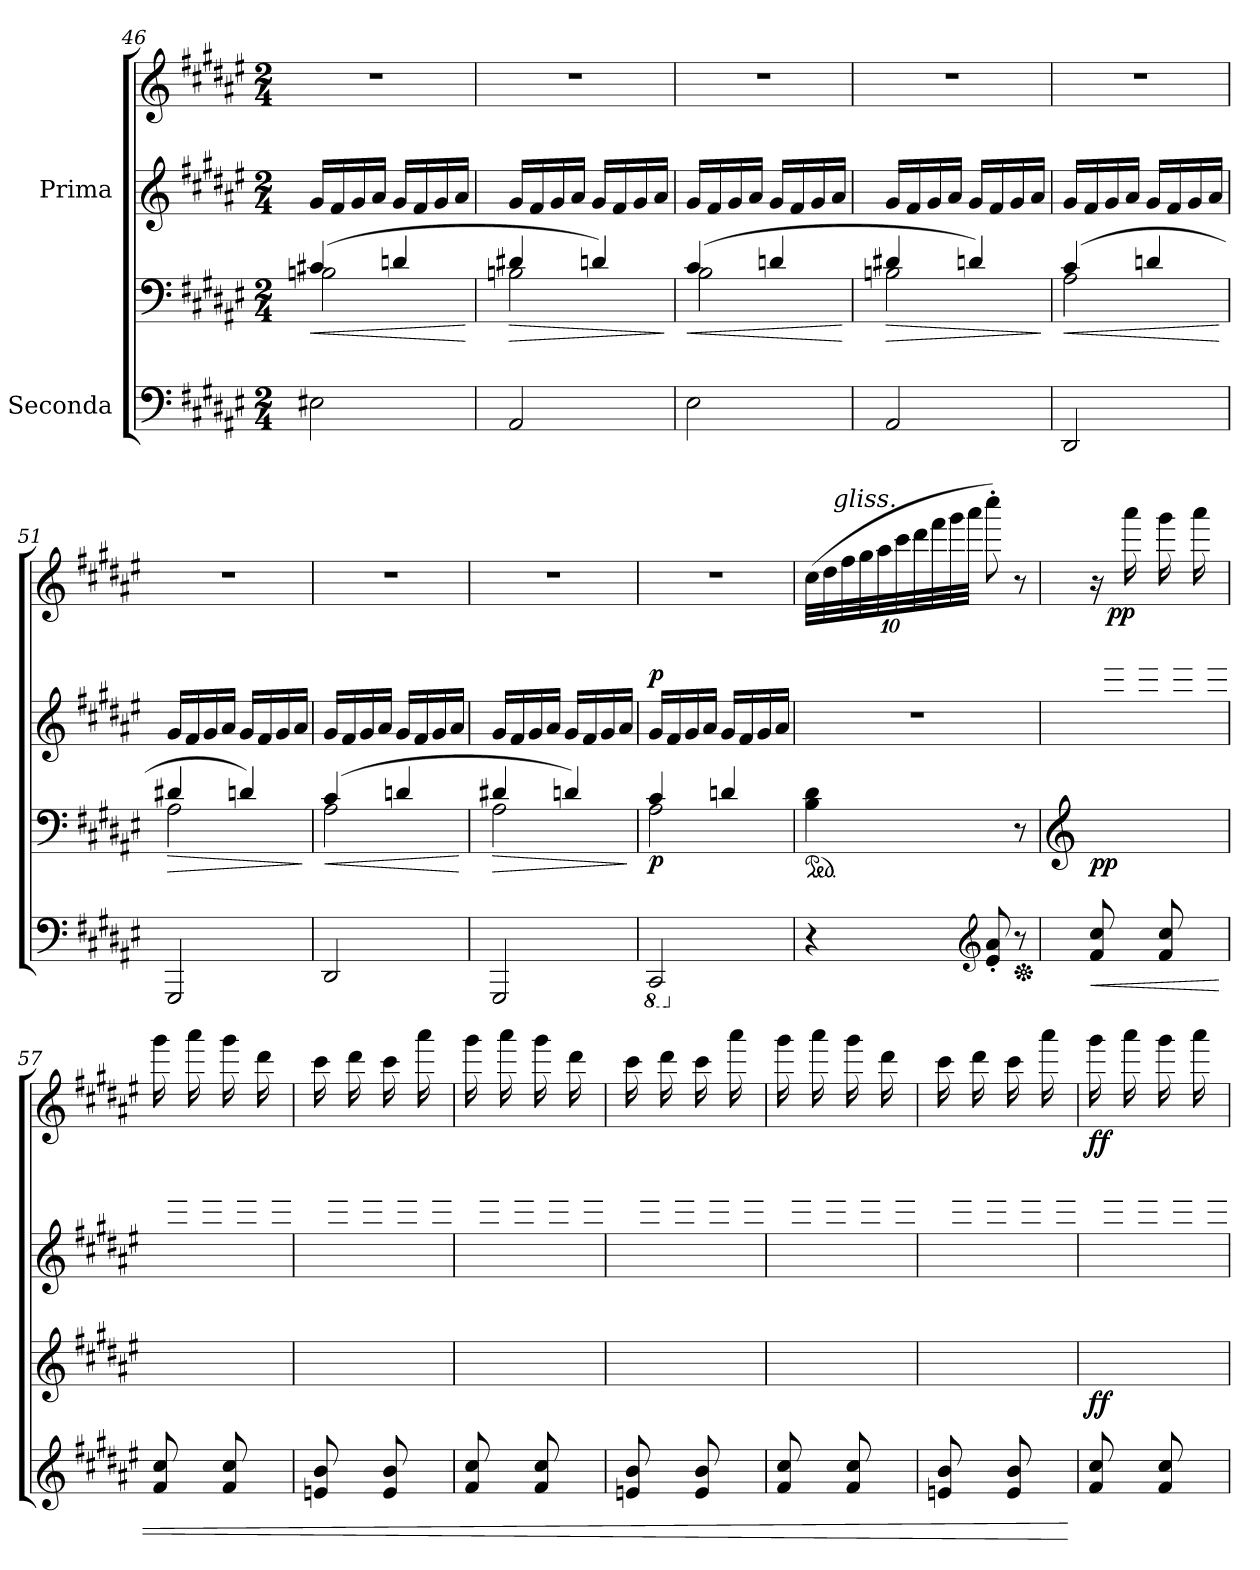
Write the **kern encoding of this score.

**kern	**kern	**dynam	**kern	**kern	**dynam
*part2	*part2	*part2	*part1	*part1	*part1
*staff4	*staff3	*staff3/4	*staff2	*staff1	*staff1/2
*I"Seconda	*	*	*I"Prima	*	*
*clefF4	*clefF4	*	*clefG2	*clefG2	*
*k[f#c#g#d#a#e#]	*k[f#c#g#d#a#e#]	*	*k[f#c#g#d#a#e#]	*k[f#c#g#d#a#e#]	*
*M2/4	*M2/4	*	*M2/4	*M2/4	*
=46	=46	=46	=46	=46	=46
!	!	!LO:HP:b	!	!	!
*	*^	*	*	*	*
2E#X\	(>4c#X/	2Bn\	<	16g#/LL	2r	.
.	.	.	.	16f#/	.	.
.	.	.	.	16g#/	.	.
.	.	.	.	16a#/JJ	.	.
*	*	*	*	*	*MM125	*
.	4dn/	.	.	16g#/LL	.	.
.	.	.	.	16f#/	.	.
.	.	.	.	16g#/	.	.
.	.	.	.	16a#/JJ	.	.
*	*v	*v	*	*	*	*
.	.	[	.	.	.
=47	=47	=47	=47	=47	=47
*	*	*	*	*MM130	*
!	!	!LO:HP:b	!	!	!
*	*^	*	*	*	*
2AA#/	4d#X/	2Bn\	>	16g#/LL	2r	.
.	.	.	.	16f#/	.	.
.	.	.	.	16g#/	.	.
.	.	.	.	16a#/JJ	.	.
.	4dn/)	.	.	16g#/LL	.	.
.	.	.	.	16f#/	.	.
.	.	.	.	16g#/	.	.
.	.	.	.	16a#/JJ	.	.
*	*v	*v	*	*	*	*
.	.	]	.	.	.
=48	=48	=48	=48	=48	=48
*	*	*	*	*MM135	*
!	!	!LO:HP:b	!	!	!
*	*^	*	*	*	*
2E#\	(>4c#/	2B\	<	16g#/LL	2r	.
.	.	.	.	16f#/	.	.
.	.	.	.	16g#/	.	.
.	.	.	.	16a#/JJ	.	.
.	4dn/	.	.	16g#/LL	.	.
.	.	.	.	16f#/	.	.
.	.	.	.	16g#/	.	.
.	.	.	.	16a#/JJ	.	.
*	*v	*v	*	*	*	*
.	.	[	.	.	.
!!LO:LB:g=z
=49	=49	=49	=49	=49	=49
!	!	!LO:HP:b	!	!	!
*	*^	*	*	*	*
2AA#/	4d#X/	2Bn\	>	16g#/LL	2r	.
.	.	.	.	16f#/	.	.
.	.	.	.	16g#/	.	.
.	.	.	.	16a#/JJ	.	.
.	4dn/)	.	.	16g#/LL	.	.
.	.	.	.	16f#/	.	.
.	.	.	.	16g#/	.	.
.	.	.	.	16a#/JJ	.	.
*	*v	*v	*	*	*	*
.	.	]	.	.	.
=50	=50	=50	=50	=50	=50
!	!	!LO:HP:b	!	!	!
*	*^	*	*	*	*
2DD#/	(>4c#/	2A#\	<	16g#/LL	2r	.
.	.	.	.	16f#/	.	.
.	.	.	.	16g#/	.	.
.	.	.	.	16a#/JJ	.	.
.	4dn/	.	.	16g#/LL	.	.
.	.	.	.	16f#/	.	.
.	.	.	.	16g#/	.	.
.	.	.	.	16a#/JJ	.	.
*	*v	*v	*	*	*	*
.	.	[	.	.	.
=51	=51	=51	=51	=51	=51
!	!	!LO:HP:b	!	!	!
*	*^	*	*	*	*
2GGG#/	4d#X/	2A#\	>	16g#/LL	2r	.
.	.	.	.	16f#/	.	.
.	.	.	.	16g#/	.	.
.	.	.	.	16a#/JJ	.	.
.	4dn/)	.	.	16g#/LL	.	.
.	.	.	.	16f#/	.	.
.	.	.	.	16g#/	.	.
.	.	.	.	16a#/JJ	.	.
*	*v	*v	*	*	*	*
.	.	]	.	.	.
=52	=52	=52	=52	=52	=52
!	!	!LO:HP:b	!	!	!
*	*^	*	*	*	*
2DD#/	(>4c#/	2A#\	<	16g#/LL	2r	.
.	.	.	.	16f#/	.	.
.	.	.	.	16g#/	.	.
.	.	.	.	16a#/JJ	.	.
.	4dn/	.	.	16g#/LL	.	.
.	.	.	.	16f#/	.	.
.	.	.	.	16g#/	.	.
.	.	.	.	16a#/JJ	.	.
*	*v	*v	*	*	*	*
.	.	[	.	.	.
=53	=53	=53	=53	=53	=53
!	!	!LO:HP:b	!	!	!
*	*^	*	*	*	*
2GGG#/	4d#X/	2A#\	>	16g#/LL	2r	.
.	.	.	.	16f#/	.	.
.	.	.	.	16g#/	.	.
.	.	.	.	16a#/JJ	.	.
.	4dn/)	.	.	16g#/LL	.	.
.	.	.	.	16f#/	.	.
.	.	.	.	16g#/	.	.
.	.	.	.	16a#/JJ	.	.
*	*v	*v	*	*	*	*
.	.	]	.	.	.
!!LO:LB:g=z
=54	=54	=54	=54	=54	=54
*8ba	*	*	*	*	*
*	*^	*	*	*	*
!	!	!	!LO:DY:b	!	!	!LO:DY:a=2
2CCC#/	(>4c#/	2A#\	p	16g#/LL	2r	p
.	.	.	.	16f#/	.	.
.	.	.	.	16g#/	.	.
.	.	.	.	16a#/JJ	.	.
.	4dn/	.	.	16g#/LL	.	.
.	.	.	.	16f#/	.	.
.	.	.	.	16g#/	.	.
.	.	.	.	16a#/JJ	.	.
*	*v	*v	*	*	*	*
=55	=55	=55	=55	=55	=55
*X8ba	*	*	*	*	*
*	*ped	*	*	*	*
*	*	*	*	*Xbrackettup	*
4r	4B\ 4d#\	.	2r	(>40cc#\LLL	.
.	.	.	.	40dd#\	.
!	!	!	!	!LO:TX:a:i:t=gliss.	!
.	.	.	.	40ff#\	.
.	.	.	.	40gg#\	.
.	.	.	.	40aa#\	.
.	.	.	.	40ccc#\	.
.	.	.	.	40ddd#\	.
.	.	.	.	40fff#\	.
.	.	.	.	40ggg#\	.
.	.	.	.	40aaa#\JJJ	.
*clefG2	*	*	*	*	*
8e#/' 8a#/')	8ryy	.	.	8cccc#'\)	.
*Xped	*	*	*	*	*
8r	8r	.	.	8r	.
=56	=56	=56	=56	=56	=56
*	*clefG2	*	*	*	*
!	!	!LO:HP:b=2	!	!	!
*^	*	*	*^	*	*
!	!	!	!LO:DY:n=1:b	!	!	!	!
8f#/ 8cc#/L	2ryy	8ryy	< pp	16ryy	2ryy	16r	.
!	!	!	!	!	!	!	!LO:DY:b
.	.	.	.	16fff#/LL	.	16ryy	pp
8ryy	.	8dd#\ 8gg#\J	.	16ryy	.	16aaa#\	.
.	.	.	.	16fff#/JJ	.	16ryy	.
*	*	*	*	*	*	*MM140	*
8f#/ 8cc#/L	.	8ryy	.	16ryy	.	16ggg#\LL	.
.	.	.	.	16fff#/	.	16ryy	.
8ryy	.	8dd#\ 8gg#\J	.	16ryy	.	16aaa#\	.
.	.	.	.	16fff#/JJ	.	16ryy	.
=57	=57	=57	=57	=57	=57	=57	=57
8f#/ 8cc#/L	2ryy	8ryy	.	16ryy	2ryy	16ggg#\LL	.
.	.	.	.	16fff#/	.	16ryy	.
8ryy	.	8dd#\ 8gg#\J	.	16ryy	.	16aaa#\	.
.	.	.	.	16fff#/JJ	.	16ryy	.
8f#/ 8cc#/L	.	8ryy	.	16ryy	.	16ggg#\LL	.
.	.	.	.	16fff#/	.	16ryy	.
8ryy	.	8dd#\ 8gg#\J	.	16ryy	.	16ddd#\	.
.	.	.	.	16fff#/JJ	.	16ryy	.
=58	=58	=58	=58	=58	=58	=58	=58
8en/ 8b/L	2ryy	8ryy	.	16ryy	2ryy	16ccc#\LL	.
.	.	.	.	16fff#/	.	16ryy	.
8ryy	.	8cc#\ 8ff#\J	.	16ryy	.	16ddd#\	.
.	.	.	.	16fff#/JJ	.	16ryy	.
8e/ 8b/L	.	8ryy	.	16ryy	.	16ccc#\LL	.
.	.	.	.	16fff#/	.	16ryy	.
8ryy	.	8cc#\ 8ff#\J	.	16ryy	.	16aaa#\	.
.	.	.	.	16fff#/JJ	.	16ryy	.
=59	=59	=59	=59	=59	=59	=59	=59
8f#/ 8cc#/L	2ryy	8ryy	.	16ryy	2ryy	16ggg#\LL	.
.	.	.	.	16fff#/	.	16ryy	.
8ryy	.	8dd#\ 8gg#\J	.	16ryy	.	16aaa#\	.
.	.	.	.	16fff#/JJ	.	16ryy	.
8f#/ 8cc#/L	.	8ryy	.	16ryy	.	16ggg#\LL	.
.	.	.	.	16fff#/	.	16ryy	.
8ryy	.	8dd#\ 8gg#\J	.	16ryy	.	16ddd#\	.
.	.	.	.	16fff#/JJ	.	16ryy	.
!!LO:PB:g=z
=60	=60	=60	=60	=60	=60	=60	=60
8en/ 8b/L	2ryy	8ryy	.	16ryy	2ryy	16ccc#\LL	.
.	.	.	.	16fff#/	.	16ryy	.
8ryy	.	8cc#\ 8ff#\J	.	16ryy	.	16ddd#\	.
.	.	.	.	16fff#/JJ	.	16ryy	.
8e/ 8b/L	.	8ryy	.	16ryy	.	16ccc#\LL	.
.	.	.	.	16fff#/	.	16ryy	.
8ryy	.	8cc#\ 8ff#\J	.	16ryy	.	16aaa#\	.
.	.	.	.	16fff#/JJ	.	16ryy	.
=61	=61	=61	=61	=61	=61	=61	=61
8f#/ 8cc#/L	2ryy	8ryy	.	16ryy	2ryy	16ggg#\LL	.
.	.	.	.	16fff#/	.	16ryy	.
8ryy	.	8dd#\ 8gg#\J	.	16ryy	.	16aaa#\	.
.	.	.	.	16fff#/JJ	.	16ryy	.
8f#/ 8cc#/L	.	8ryy	.	16ryy	.	16ggg#\LL	.
.	.	.	.	16fff#/	.	16ryy	.
8ryy	.	8dd#\ 8gg#\J	.	16ryy	.	16ddd#\	.
.	.	.	.	16fff#/JJ	.	16ryy	.
=62	=62	=62	=62	=62	=62	=62	=62
8en/ 8b/L	2ryy	8ryy	.	16ryy	2ryy	16ccc#\LL	.
.	.	.	.	16fff#/	.	16ryy	.
8ryy	.	8cc#\ 8ff#\J	.	16ryy	.	16ddd#\	.
.	.	.	.	16fff#/JJ	.	16ryy	.
8e/ 8b/L	.	8ryy	.	16ryy	.	16ccc#\LL	.
.	.	.	.	16fff#/	.	16ryy	.
8ryy	.	8cc#\ 8ff#\J	.	16ryy	.	16aaa#\	.
.	.	.	.	16fff#/JJ	.	16ryy	.
*v	*v	*	*	*v	*v	*	*
.	.	[	.	.	.
=63	=63	=63	=63	=63	=63
*^	*	*	*^	*	*
!	!	!	!LO:DY:b	!	!	!	!LO:DY:b
8f#/ 8cc#/L	2ryy	8ryy	ff	16ryy	2ryy	16ggg#\LL	ff
.	.	.	.	16fff#/	.	16ryy	.
8ryy	.	8dd#\ 8gg#\J	.	16ryy	.	16aaa#\	.
.	.	.	.	16fff#/JJ	.	16ryy	.
8f#/ 8cc#/L	.	8ryy	.	16ryy	.	16ggg#\LL	.
.	.	.	.	16fff#/	.	16ryy	.
8ryy	.	8dd#\ 8gg#\J	.	16ryy	.	16aaa#\	.
.	.	.	.	16fff#/JJ	.	16ryy	.
*v	*v	*	*	*v	*v	*	*
=	=	=	=	=	=
*-	*-	*-	*-	*-	*-
